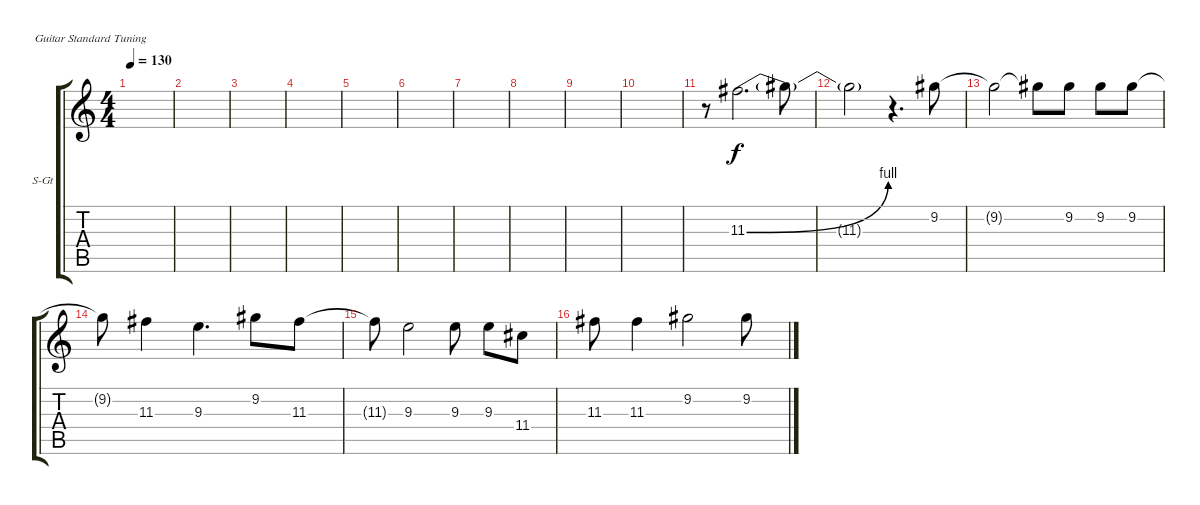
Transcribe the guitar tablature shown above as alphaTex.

\defaultSystemsLayout 4
\bracketExtendMode groupsimilarinstruments
\firstSystemTrackNameOrientation horizontal
\otherSystemsTrackNameOrientation horizontal
\track ("Vocals" "S-Gt") {instrument acousticguitarsteel}
\staff {score tabs}
\tuning (E4 B3 G3 D3 A2 E2)
\ts (4 4)
\tempo 130
\clef g2
\ks c
|
|
|
|
|
|
|
|
|
|
r.8 11.3{be (bend 0 0 15 4)}.2{d} 11.3{t}.8 |
11.3{t}.2 r.4{d} 9.2.8 |
9.2{t}.2 9.2{t}.8 9.2.8 9.2.8 9.2.8 |
9.2{t}.8 11.3.4 9.3.4{d} 9.2.8 11.3.8 |
11.3{t}.8 9.3.2 9.3.8 9.3.8 11.4.8 |
11.3.8 11.3.4 9.2.2 9.2.8
